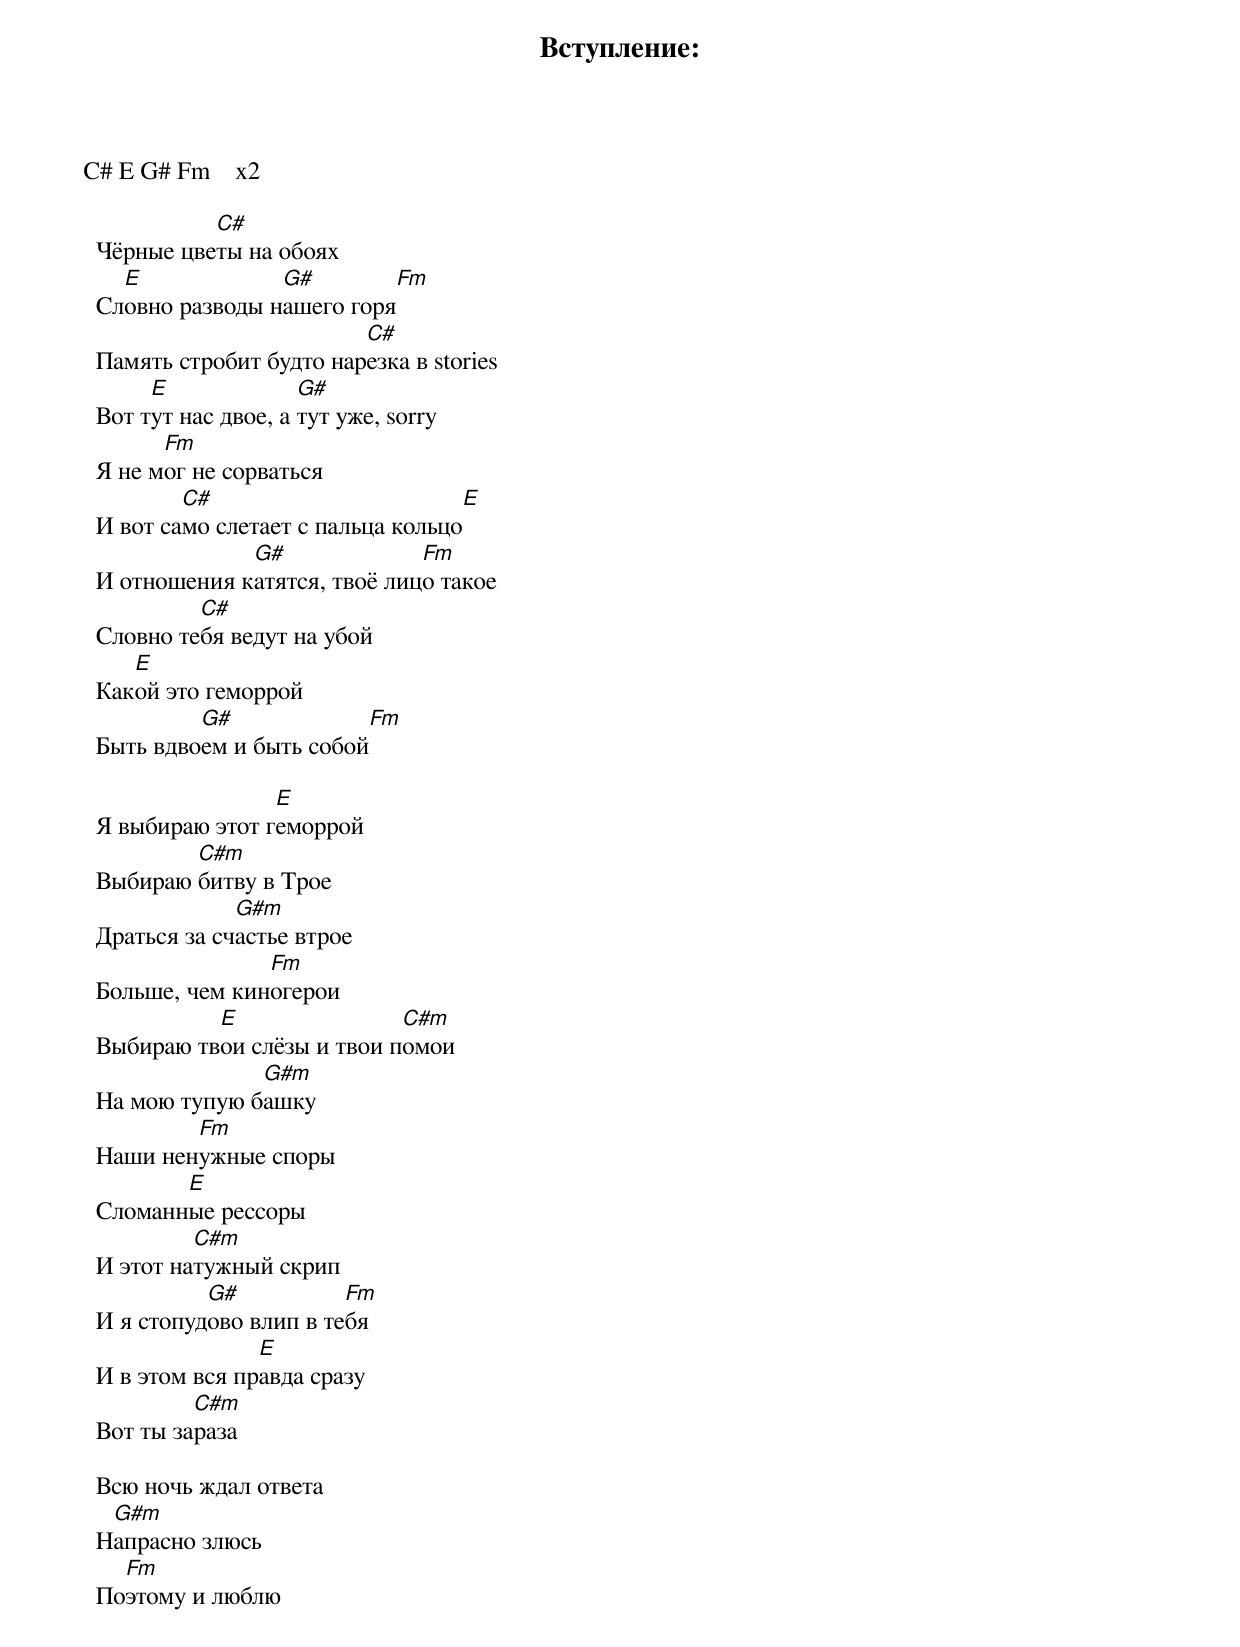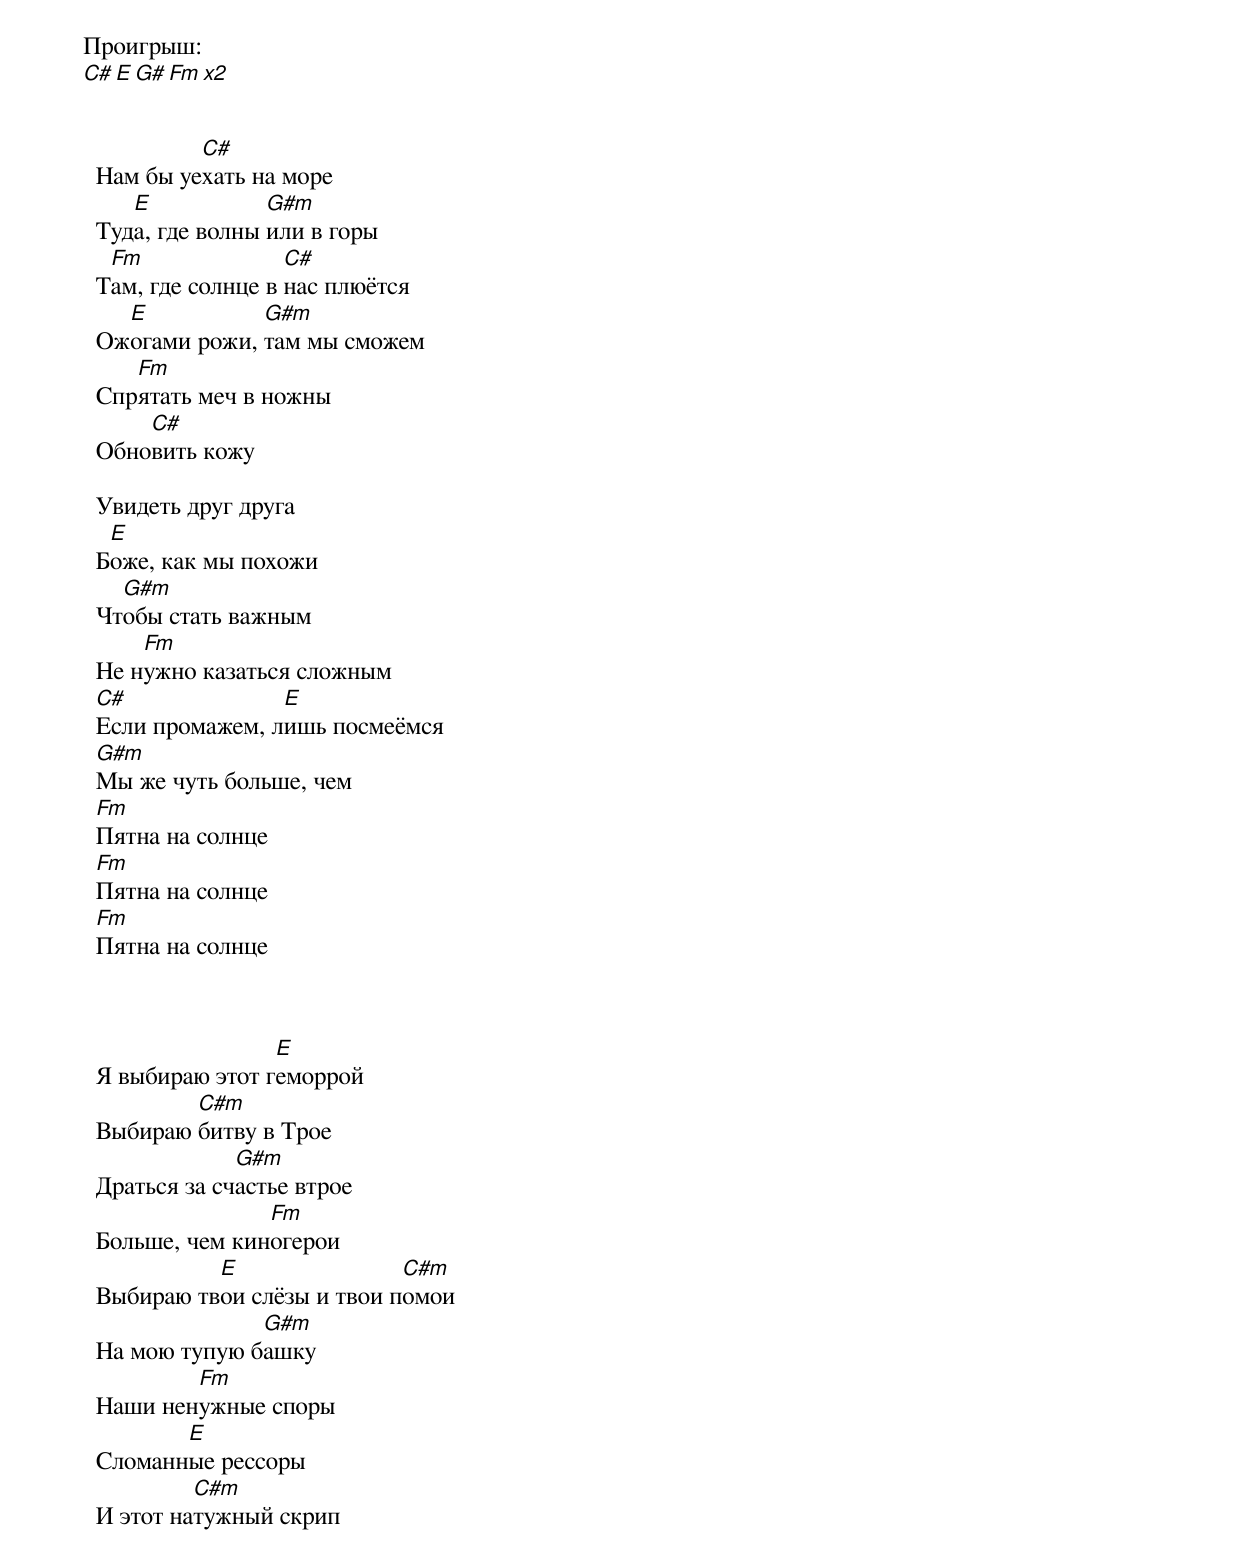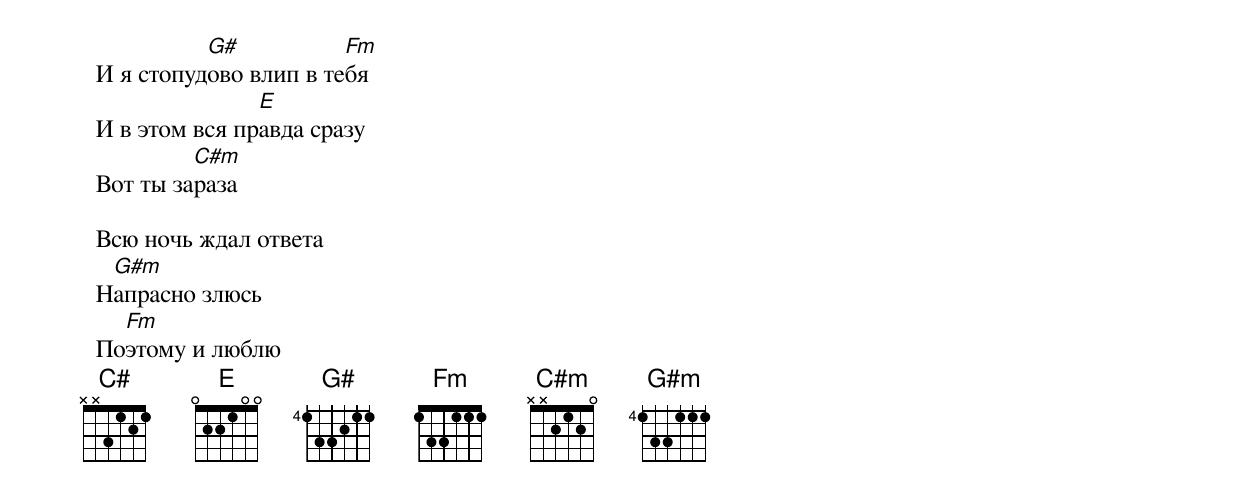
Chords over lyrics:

Вступление:
C# E G# Fm    x2

            C#
  Чёрные цветы на обоях
    E             G#         Fm
  Словно разводы нашего горя
                          C#
  Память стробит будто нарезка в stories
       E              G#
  Вот тут нас двое, а тут уже, sorry
        Fm
  Я не мог не сорваться
          C#                          E
  И вот само слетает с пальца кольцо
               G#              Fm
  И отношения катятся, твоё лицо такое
           C#
  Словно тебя ведут на убой
     E
  Какой это геморрой
           G#               Fm
  Быть вдвоем и быть собой

                  E
  Я выбираю этот геморрой
          C#m
  Выбираю битву в Трое
               G#m
  Драться за счастье втрое
                 Fm
  Больше, чем киногерои
            E                C#m
  Выбираю твои слёзы и твои помои
                G#m
  На мою тупую башку
          Fm
  Наши ненужные споры
         E
  Сломанные рессоры
           C#m
  И этот натужный скрип
            G#           Fm
  И я стопудово влип в тебя
                 E
  И в этом вся правда сразу
           C#m
  Вот ты зараза

  Всю ночь ждал ответа
   G#m
  Напрасно злюсь
    Fm
  Поэтому и люблю

Проигрыш:
C# E G# Fm    x2


           C#
  Нам бы уехать на море
     E            G#m
  Туда, где волны или в горы
   Fm               C#
  Там, где солнце в нас плюётся
    E           G#m
  Ожогами рожи, там мы сможем
     Fm
  Спрятать меч в ножны
      C#
  Обновить кожу

  Увидеть друг друга
   E
  Боже, как мы похожи
    G#m
  Чтобы стать важным
      Fm
  Не нужно казаться сложным
  C#              E
  Если промажем, лишь посмеёмся
  G#m
  Мы же чуть больше, чем
  Fm
  Пятна на солнце
  Fm
  Пятна на солнце
  Fm
  Пятна на солнце



                  E
  Я выбираю этот геморрой
          C#m
  Выбираю битву в Трое
               G#m
  Драться за счастье втрое
                 Fm
  Больше, чем киногерои
            E                C#m
  Выбираю твои слёзы и твои помои
                G#m
  На мою тупую башку
          Fm
  Наши ненужные споры
         E
  Сломанные рессоры
           C#m
  И этот натужный скрип
            G#           Fm
  И я стопудово влип в тебя
                 E
  И в этом вся правда сразу
           C#m
  Вот ты зараза

  Всю ночь ждал ответа
   G#m
  Напрасно злюсь
    Fm
  Поэтому и люблю
